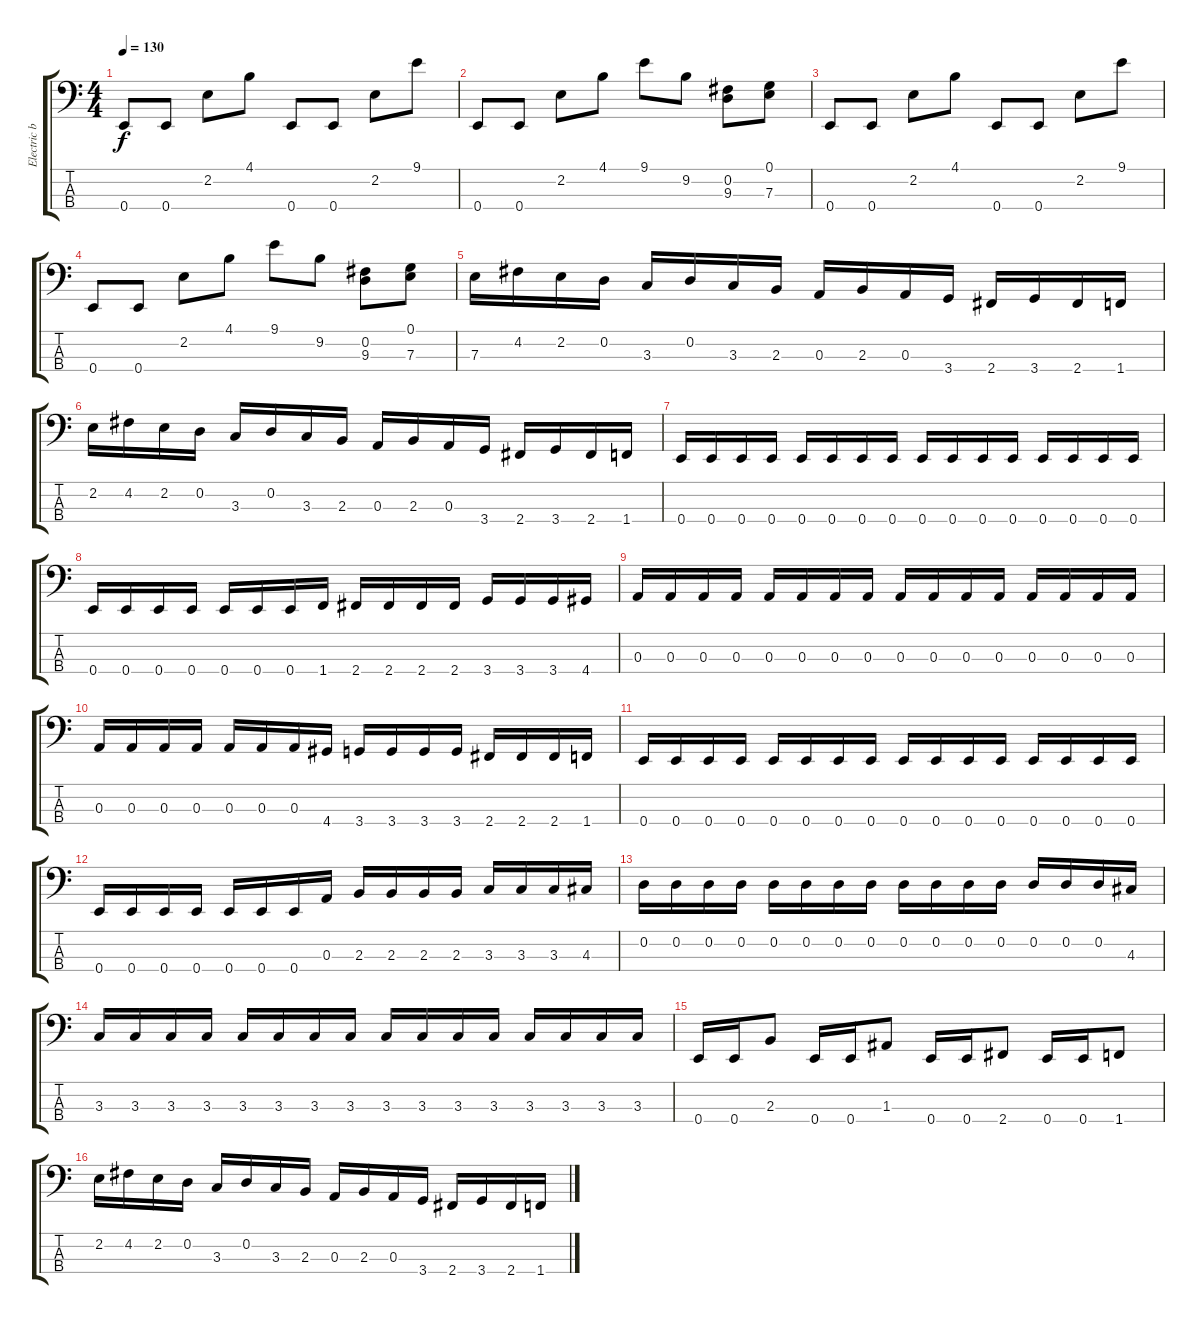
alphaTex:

\track ("Electric bass" "Electric b") {instrument electricbassfinger}
\staff {score tabs}
\tuning (G2 D2 A1 E1) {hide}
\ts (4 4)
\tempo 130
\clef f4
\ks c
0.4.8{dy f} 0.4.8 2.2.8 4.1.8 0.4.8 0.4.8 2.2.8 9.1.8 |
0.4.8 0.4.8 2.2.8 4.1.8 9.1.8 9.2.8 (0.2 9.3).8 (0.1 7.3).8 |
0.4.8 0.4.8 2.2.8 4.1.8 0.4.8 0.4.8 2.2.8 9.1.8 |
0.4.8 0.4.8 2.2.8 4.1.8 9.1.8 9.2.8 (0.2 9.3).8 (0.1 7.3).8 |
7.3.16 4.2.16 2.2.16 0.2.16 3.3.16 0.2.16 3.3.16 2.3.16 0.3.16 2.3.16 0.3.16 3.4.16 2.4.16 3.4.16 2.4.16 1.4.16 |
2.2.16 4.2.16 2.2.16 0.2.16 3.3.16 0.2.16 3.3.16 2.3.16 0.3.16 2.3.16 0.3.16 3.4.16 2.4.16 3.4.16 2.4.16 1.4.16 |
0.4.16 0.4.16 0.4.16 0.4.16 0.4.16 0.4.16 0.4.16 0.4.16 0.4.16 0.4.16 0.4.16 0.4.16 0.4.16 0.4.16 0.4.16 0.4.16 |
0.4.16 0.4.16 0.4.16 0.4.16 0.4.16 0.4.16 0.4.16 1.4.16 2.4.16 2.4.16 2.4.16 2.4.16 3.4.16 3.4.16 3.4.16 4.4.16 |
0.3.16 0.3.16 0.3.16 0.3.16 0.3.16 0.3.16 0.3.16 0.3.16 0.3.16 0.3.16 0.3.16 0.3.16 0.3.16 0.3.16 0.3.16 0.3.16 |
0.3.16 0.3.16 0.3.16 0.3.16 0.3.16 0.3.16 0.3.16 4.4.16 3.4.16 3.4.16 3.4.16 3.4.16 2.4.16 2.4.16 2.4.16 1.4.16 |
0.4.16 0.4.16 0.4.16 0.4.16 0.4.16 0.4.16 0.4.16 0.4.16 0.4.16 0.4.16 0.4.16 0.4.16 0.4.16 0.4.16 0.4.16 0.4.16 |
0.4.16 0.4.16 0.4.16 0.4.16 0.4.16 0.4.16 0.4.16 0.3.16 2.3.16 2.3.16 2.3.16 2.3.16 3.3.16 3.3.16 3.3.16 4.3.16 |
0.2.16 0.2.16 0.2.16 0.2.16 0.2.16 0.2.16 0.2.16 0.2.16 0.2.16 0.2.16 0.2.16 0.2.16 0.2.16 0.2.16 0.2.16 4.3.16 |
3.3.16 3.3.16 3.3.16 3.3.16 3.3.16 3.3.16 3.3.16 3.3.16 3.3.16 3.3.16 3.3.16 3.3.16 3.3.16 3.3.16 3.3.16 3.3.16 |
0.4.16 0.4.16 2.3.8 0.4.16 0.4.16 1.3.8 0.4.16 0.4.16 2.4.8 0.4.16 0.4.16 1.4.8 |
2.2.16 4.2.16 2.2.16 0.2.16 3.3.16 0.2.16 3.3.16 2.3.16 0.3.16 2.3.16 0.3.16 3.4.16 2.4.16 3.4.16 2.4.16 1.4.16
